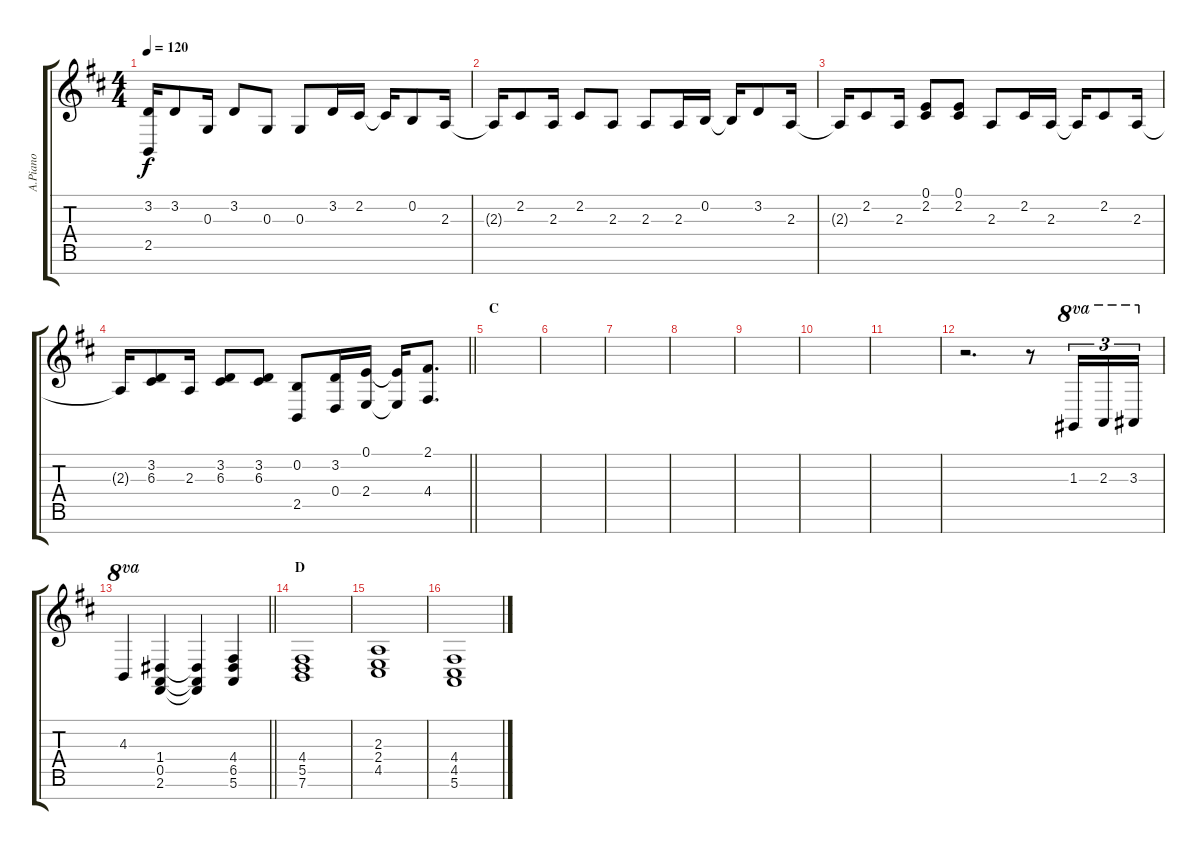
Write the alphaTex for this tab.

\track ("A.Piano" "A.Piano") {instrument acousticgrandpiano}
\staff {score tabs}
\tuning (E4 B3 G3 D3 A2 E2 B1) {hide}
\ts (4 4)
\tempo 120
\clef g2
\ks d
(3.2{t} 2.5{t}).16{dy f} 3.2.8 0.3.16 3.2.8 0.3.8 0.3.8 3.2.16 2.2.16 2.2{t}.16 0.2.8 2.3.16 |
2.3{t}.16 2.2.8 2.3.16 2.2.8 2.3.8 2.3.8 2.3.16 0.2.16 0.2{t}.16 3.2.8 2.3.16 |
2.3{t}.16 2.2.8 2.3.16 (0.1 2.2).8 (0.1 2.2).8 2.3.8 2.2.16 2.3.16 2.3{t}.16 2.2.8 2.3.16 |
\barLineRight lightlight
2.3{t}.16 (3.2 6.3).8 2.3.16 (3.2 6.3).8 (3.2 6.3).8 (0.2 2.5).8 (3.2 0.4).16 (0.1 2.4).16 (0.1{t} 2.4{t}).16 (2.1 4.4).8{d} |
\section ("" "C")
|
|
|
|
|
|
|
r.2{d} r.8 1.3.16{tu (3 2) ot 8va} 2.3.16{tu (3 2) ot 8va} 3.3.16{tu (3 2) ot 8va} |
\barLineRight lightlight
4.3.4{ot 8va} (1.4 0.5 2.6).4 (1.4{t} 0.5{t} 2.6{t}).4 (4.4 6.5 5.6).4 |
\section ("" "D")
(4.4 5.5 7.6).1 |
(2.3 2.4 4.5).1 |
(4.4 4.5 5.6).1
